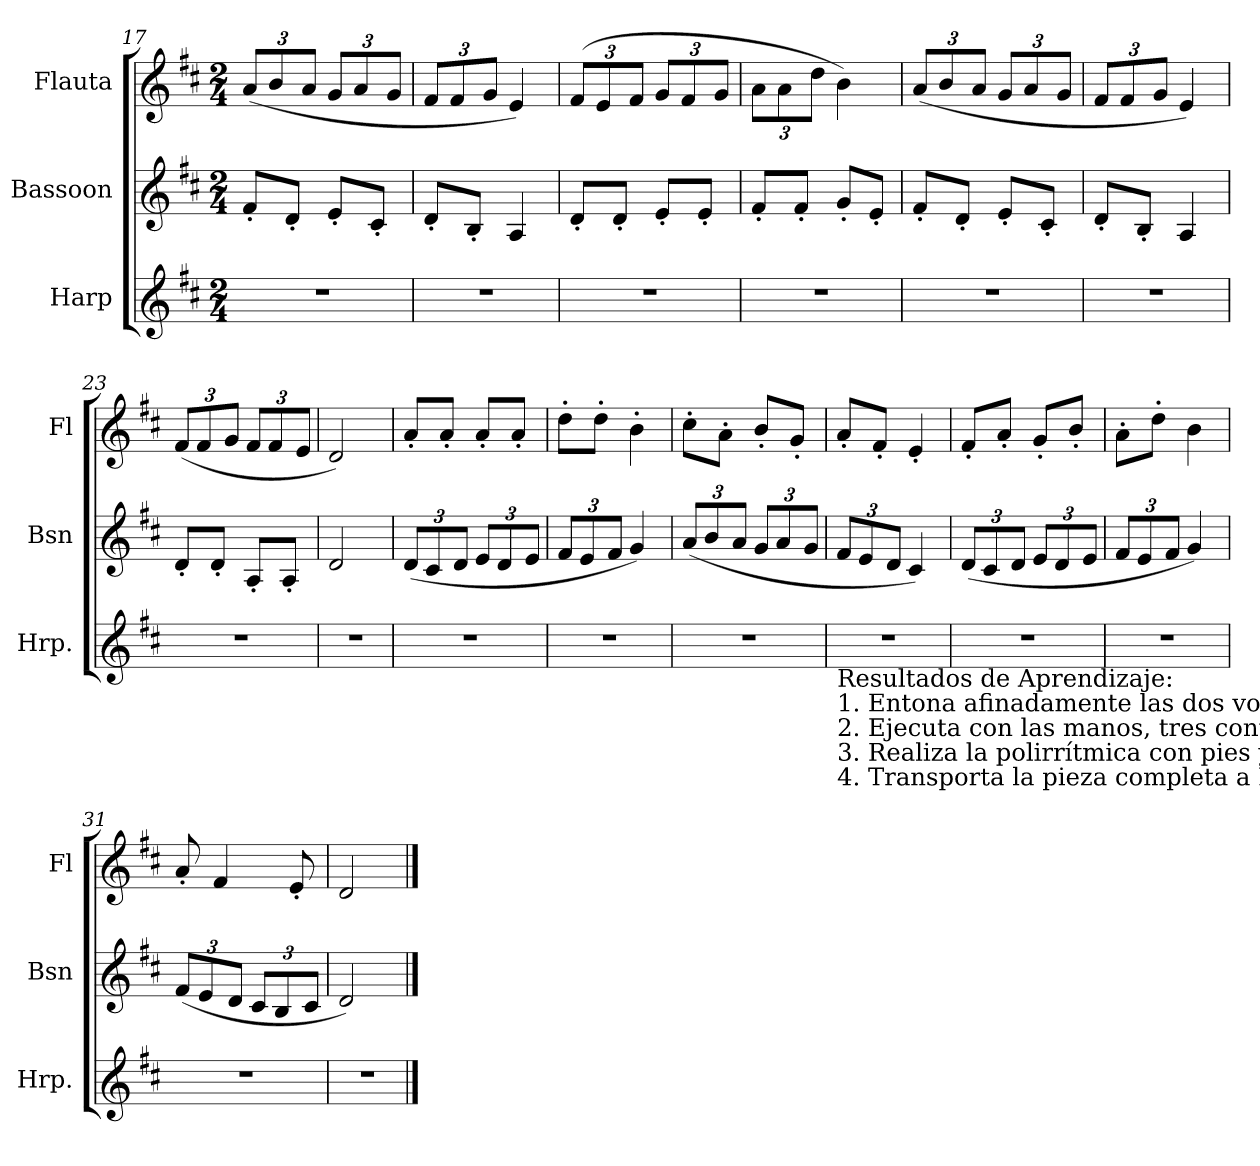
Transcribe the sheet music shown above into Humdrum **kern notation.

**kern	**kern	**kern
*part3	*part2	*part1
*staff3	*staff2	*staff1
*I"Harp	*I"Bassoon	*I"Flauta
*I'Hrp.	*I'Bsn	*I'Fl
!!LO:PB:g=z
*clefG2	*clefG2	*clefG2
*k[f#c#]	*k[f#c#]	*k[f#c#]
*M2/4	*M2/4	*M2/4
*	*	*Xbrackettup
=17	=17	=17
2r	8f#'/L	(<12a/L
.	.	12b/
.	8d'/J	.
.	.	12a/J
.	8e'/L	12g/L
.	.	12a/
.	8c#'/J	.
.	.	12g/J
=18	=18	=18
2r	8d'/L	12f#/L
.	.	12f#/
.	8B'/J	.
.	.	12g/J
.	4A/	4e/)
=19	=19	=19
2r	8d'/L	(>12f#/L
.	.	12e/
.	8d'/J	.
.	.	12f#/J
.	8e'/L	12g/L
.	.	12f#/
.	8e'/J	.
.	.	12g/J
=20	=20	=20
2r	8f#'/L	12a\L
.	.	12a\
.	8f#'/J	.
.	.	12dd\J
.	8g'/L	4b\)
.	8e'/J	.
=21	=21	=21
2r	8f#'/L	(<12a/L
.	.	12b/
.	8d'/J	.
.	.	12a/J
.	8e'/L	12g/L
.	.	12a/
.	8c#'/J	.
.	.	12g/J
=22	=22	=22
2r	8d'/L	12f#/L
.	.	12f#/
.	8B'/J	.
.	.	12g/J
.	4A/	4e/)
=23	=23	=23
2r	8d'/L	(<12f#/L
.	.	12f#/
.	8d'/J	.
.	.	12g/J
.	8A'/L	12f#/L
.	.	12f#/
.	8A'/J	.
.	.	12e/J
=24	=24	=24
2r	2d/	2d/)
=25	=25	=25
*	*Xbrackettup	*
2r	(<12d/L	8a'/L
.	12c#/	.
.	.	8a'/J
.	12d/J	.
.	12e/L	8a'/L
.	12d/	.
.	.	8a'/J
.	12e/J	.
=26	=26	=26
2r	12f#/L	8dd'\L
.	12e/	.
.	.	8dd'\J
.	12f#/J	.
.	4g/)	4b'\
=27	=27	=27
2r	(<12a/L	8cc#'\L
.	12b/	.
.	.	8a'\J
.	12a/J	.
.	12g/L	8b'/L
.	12a/	.
.	.	8g'/J
.	12g/J	.
!!LO:LB:g=z
=28	=28	=28
!LO:TX:b:t=Resultados de Aprendizaje&colon;	!	!
!LO:TX:b:t=1. Entona afinadamente las dos voces, dando énfasis al contraste de articulaciones.	!	!
!LO:TX:b:t=2. Ejecuta con las manos, tres contra dos con soltura, en distintos tempos, alternando las manos.	!	!
!LO:TX:b:t=3. Realiza la polirrítmica con pies y manos, caminando (2 en los pies, tres en las manos y a la inversa)	!	!
!LO:TX:b:t=4. Transporta la pieza completa a Mi menor y Mi Mayor. Luego entona sus dos voces en esas tonalidades.	!	!
2r	12f#/L	8a'/L
.	12e/	.
.	.	8f#'/J
.	12d/J	.
.	4c#/)	4e'/
=29	=29	=29
2r	(<12d/L	8f#'/L
.	12c#/	.
.	.	8a'/J
.	12d/J	.
.	12e/L	8g'/L
.	12d/	.
.	.	8b'/J
.	12e/J	.
=30	=30	=30
2r	12f#/L	8a'\L
.	12e/	.
.	.	8dd'\J
.	12f#/J	.
.	4g/)	4b\
=31	=31	=31
2r	(<12f#/L	8a'/
.	12e/	.
.	.	4f#/
.	12d/J	.
.	12c#/L	.
.	12B/	.
.	.	8e'/
.	12c#/J	.
=32	=32	=32
2r	2d/)	2d/
==	==	==
*-	*-	*-
